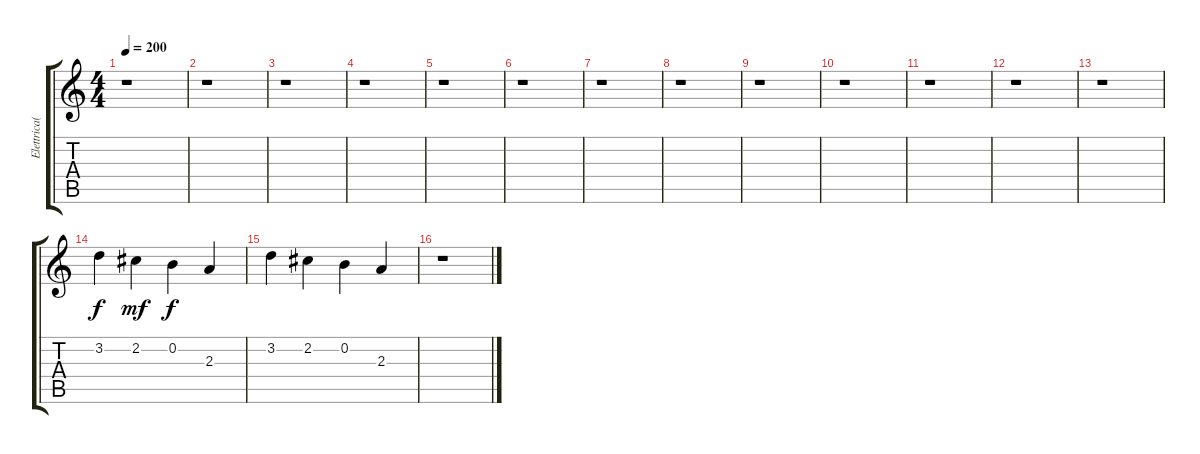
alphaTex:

\track ("Elettrica(Ka)" "Elettrica(") {instrument distortionguitar}
\staff {score tabs}
\tuning (E4 B3 G3 D3 A2 E2) {hide}
\ts (4 4)
\tempo 200
\clef g2
\ks c
r.1{dy f} |
r.1 |
r.1 |
r.1 |
r.1 |
r.1 |
r.1 |
r.1 |
r.1 |
r.1 |
r.1 |
r.1 |
r.1 |
3.2.4 2.2.4{dy mf} 0.2.4{dy f} 2.3.4 |
3.2.4 2.2.4 0.2.4 2.3.4 |
r.1
